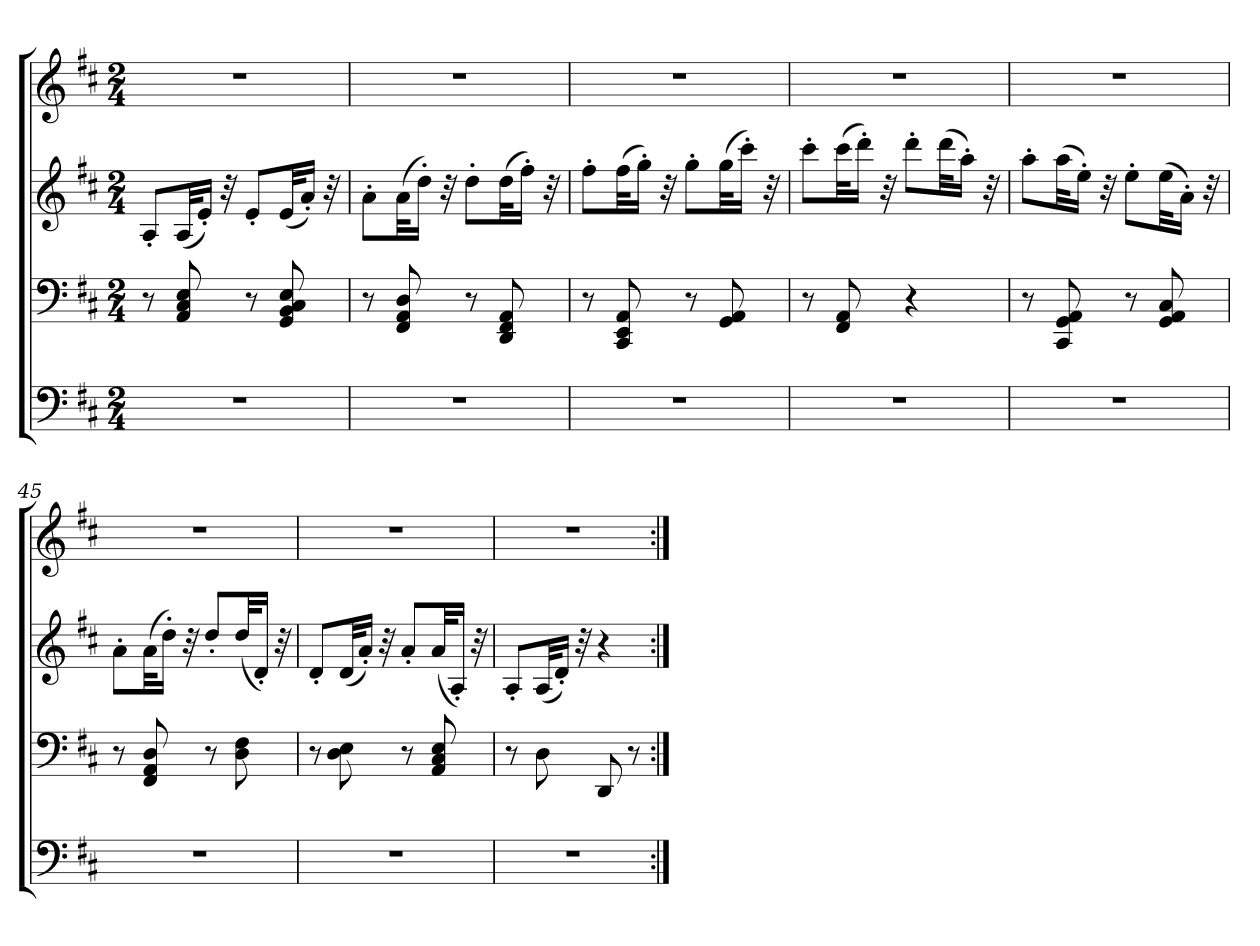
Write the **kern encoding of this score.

**kern	**kern	**kern	**kern
*part4	*part3	*part2	*part1
*staff4	*staff3	*staff2	*staff1
*clefF4	*clefF4	*clefG2	*clefG2
*k[f#c#]	*k[f#c#]	*k[f#c#]	*k[f#c#]
*D:	*D:	*D:	*D:
*M2/4	*M2/4	*M2/4	*M2/4
=	=	=	=
2r	8r	8A'L	2r
.	8AA 8C# 8E	(32AKL	.
.	.	16e'JJ)	.
.	.	32r	.
.	8r	8e'L	.
.	8GG 8BB 8C# 8E	(32eKL	.
.	.	16a'JJ)	.
.	.	32r	.
=41	=41	=41	=41
2r	8r	8a'L	2r
.	8FF# 8AA 8D	(32aKL	.
.	.	16dd'JJ)	.
.	.	32r	.
.	8r	8dd'L	.
.	8DD 8FF# 8AA	(32ddKL	.
.	.	16ff#'JJ)	.
.	.	32r	.
=42	=42	=42	=42
2r	8r	8ff#'L	2r
.	8CC# 8EE 8AA	(32ff#KL	.
.	.	16gg'JJ)	.
.	.	32r	.
.	8r	8gg'L	.
.	8GG 8AA	(32ggKL	.
.	.	16ccc#'JJ)	.
.	.	32r	.
=43	=43	=43	=43
2r	8r	8ccc#'L	2r
.	8FF# 8AA	(32ccc#KL	.
.	.	16ddd'JJ)	.
.	.	32r	.
.	4r	8ddd'L	.
.	.	(32dddKL	.
.	.	16aa'JJ)	.
.	.	32r	.
=44	=44	=44	=44
2r	8r	8aa'L	2r
.	8CC# 8GG 8AA	(32aaKL	.
.	.	16ee'JJ)	.
.	.	32r	.
.	8r	8ee'L	.
.	8GG 8AA 8C#	(32eeKL	.
.	.	16a'JJ)	.
.	.	32r	.
=45	=45	=45	=45
2r	8r	8a'L	2r
.	8FF# 8AA 8D	(32aKL	.
.	.	16dd'JJ)	.
.	.	32r	.
.	8r	8dd'L	.
.	8D 8F#	(32ddKL	.
.	.	16d'JJ)	.
.	.	32r	.
=46	=46	=46	=46
2r	8r	8d'L	2r
.	8D 8E	(32dKL	.
.	.	16a'JJ)	.
.	.	32r	.
.	8r	8a'L	.
.	8AA 8C# 8E	(32aKL	.
.	.	16A'JJ)	.
.	.	32r	.
=47	=47	=47	=47
2r	8r	8A'L	2r
.	8D	(32AKL	.
.	.	16d'JJ)	.
.	.	32r	.
.	8DD	4r	.
.	8r	.	.
=:|!	=:|!	=:|!	=:|!
*-	*-	*-	*-
